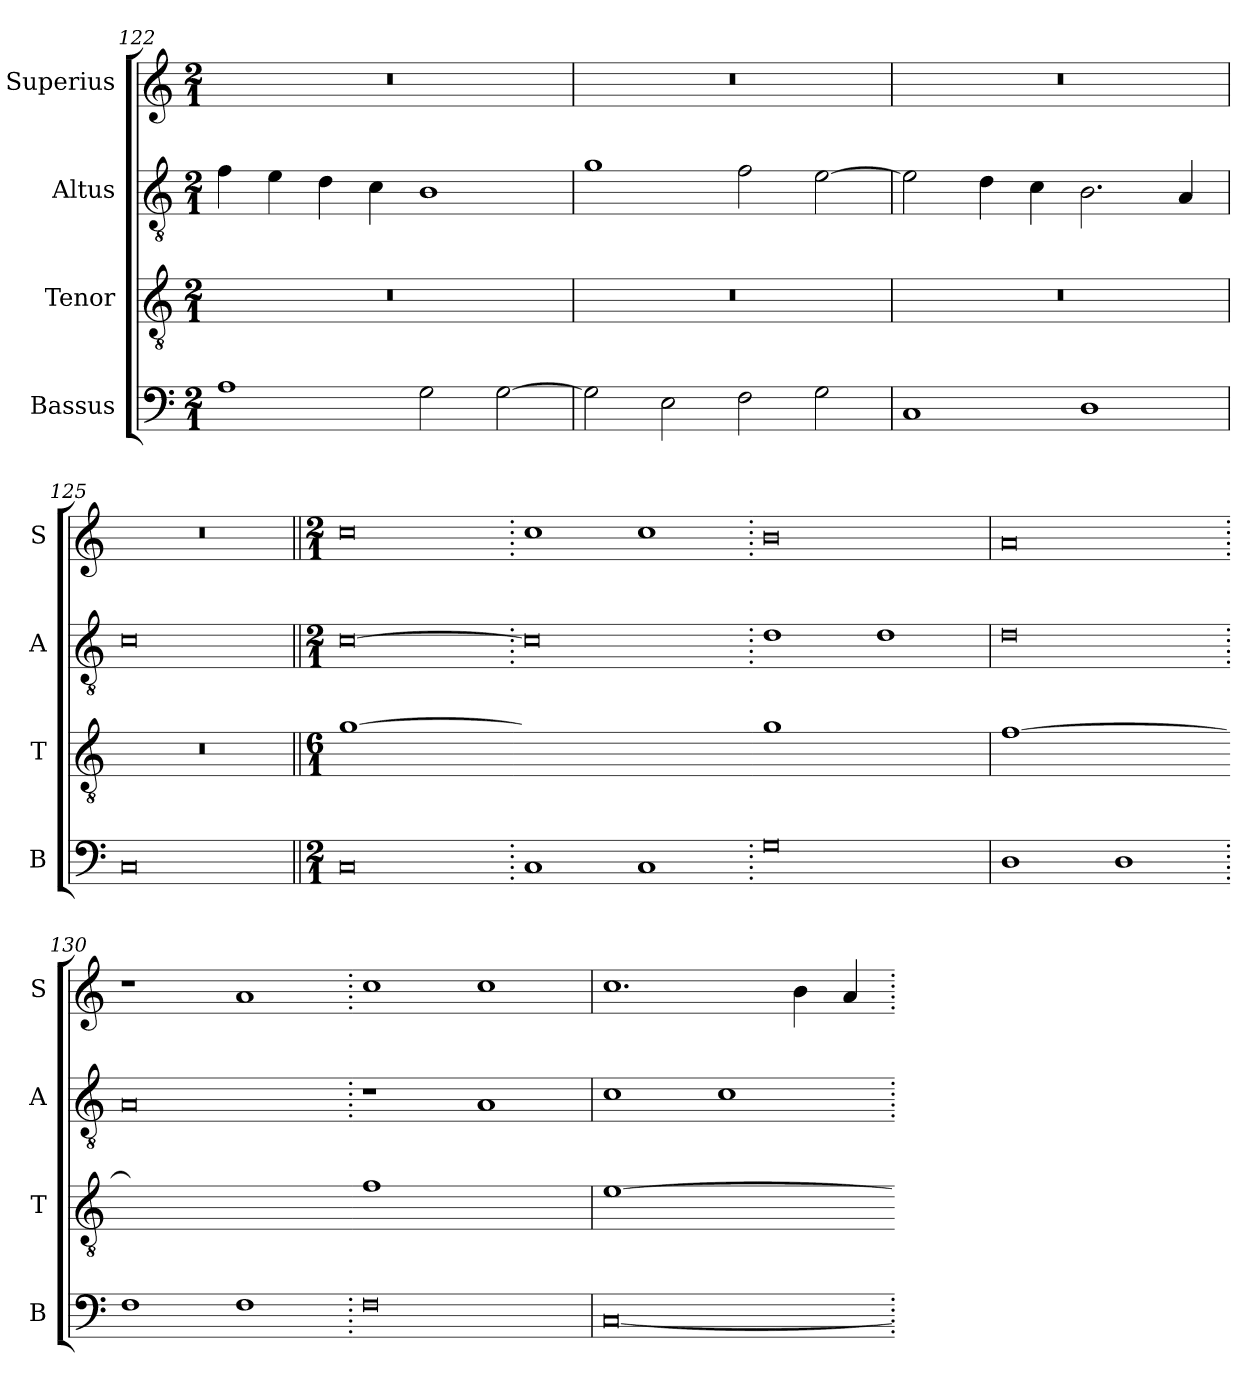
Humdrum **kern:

**kern	**kern	**kern	**kern
*part4	*part3	*part2	*part1
*staff4	*staff3	*staff2	*staff1
*I"Bassus	*I"Tenor	*I"Altus	*I"Superius
*I'B	*I'T	*I'A	*I'S
*clefF4	*clefGv2	*clefGv2	*clefG2
*k[]	*k[]	*k[]	*k[]
*M2/1	*M2/1	*M2/1	*M2/1
=122	=122	=122	=122
1A	0r	4f\	0r
.	.	4e\	.
.	.	4d\	.
.	.	4c\	.
2G\	.	1B	.
[2G\	.	.	.
=123	=123	=123	=123
2G\]	0r	1g	0r
2E\	.	.	.
2F\	.	2f\	.
2G\	.	[2e\	.
=124	=124	=124	=124
1C	0r	2e\]	0r
.	.	4d\	.
.	.	4c\	.
1D	.	2.B\	.
.	.	4A/	.
=125	=125	=125	=125
0C	0r	0c	0r
!!LO:LB:g=z
=126||	=126||	=126||	=126||
*M2/1	*M6/1	*M2/1	*M2/1
!	!LO:N:vis=1	!	!
0C	[0g	[0c	0cc
=127.	=127-	=127.	=127.
!	!LO:N:vis=1	!	!
1C	0gyy]	0c]	1cc
1C	.	.	1cc
=128.	=128-	=128.	=128.
!	!LO:N:vis=1	!	!
0G	0g	1d	0b
.	.	1d	.
=129	=129	=129	=129
!	!LO:N:vis=1	!	!
1D	[0f	0d	0a
1D	.	.	.
=130.	=130-	=130.	=130.
!	!LO:N:vis=1	!	!
1F	0fyy]	0A	1r
1F	.	.	1a
=131.	=131-	=131.	=131.
!	!LO:N:vis=1	!	!
0F	0f	1r	1cc
.	.	1A	1cc
=132	=132	=132	=132
!	!LO:N:vis=1	!	!
[0C	[0e	1c	1.cc
.	.	1c	.
.	.	.	4b\
.	.	.	4a/
=.	=-	=.	=.
*-	*-	*-	*-
